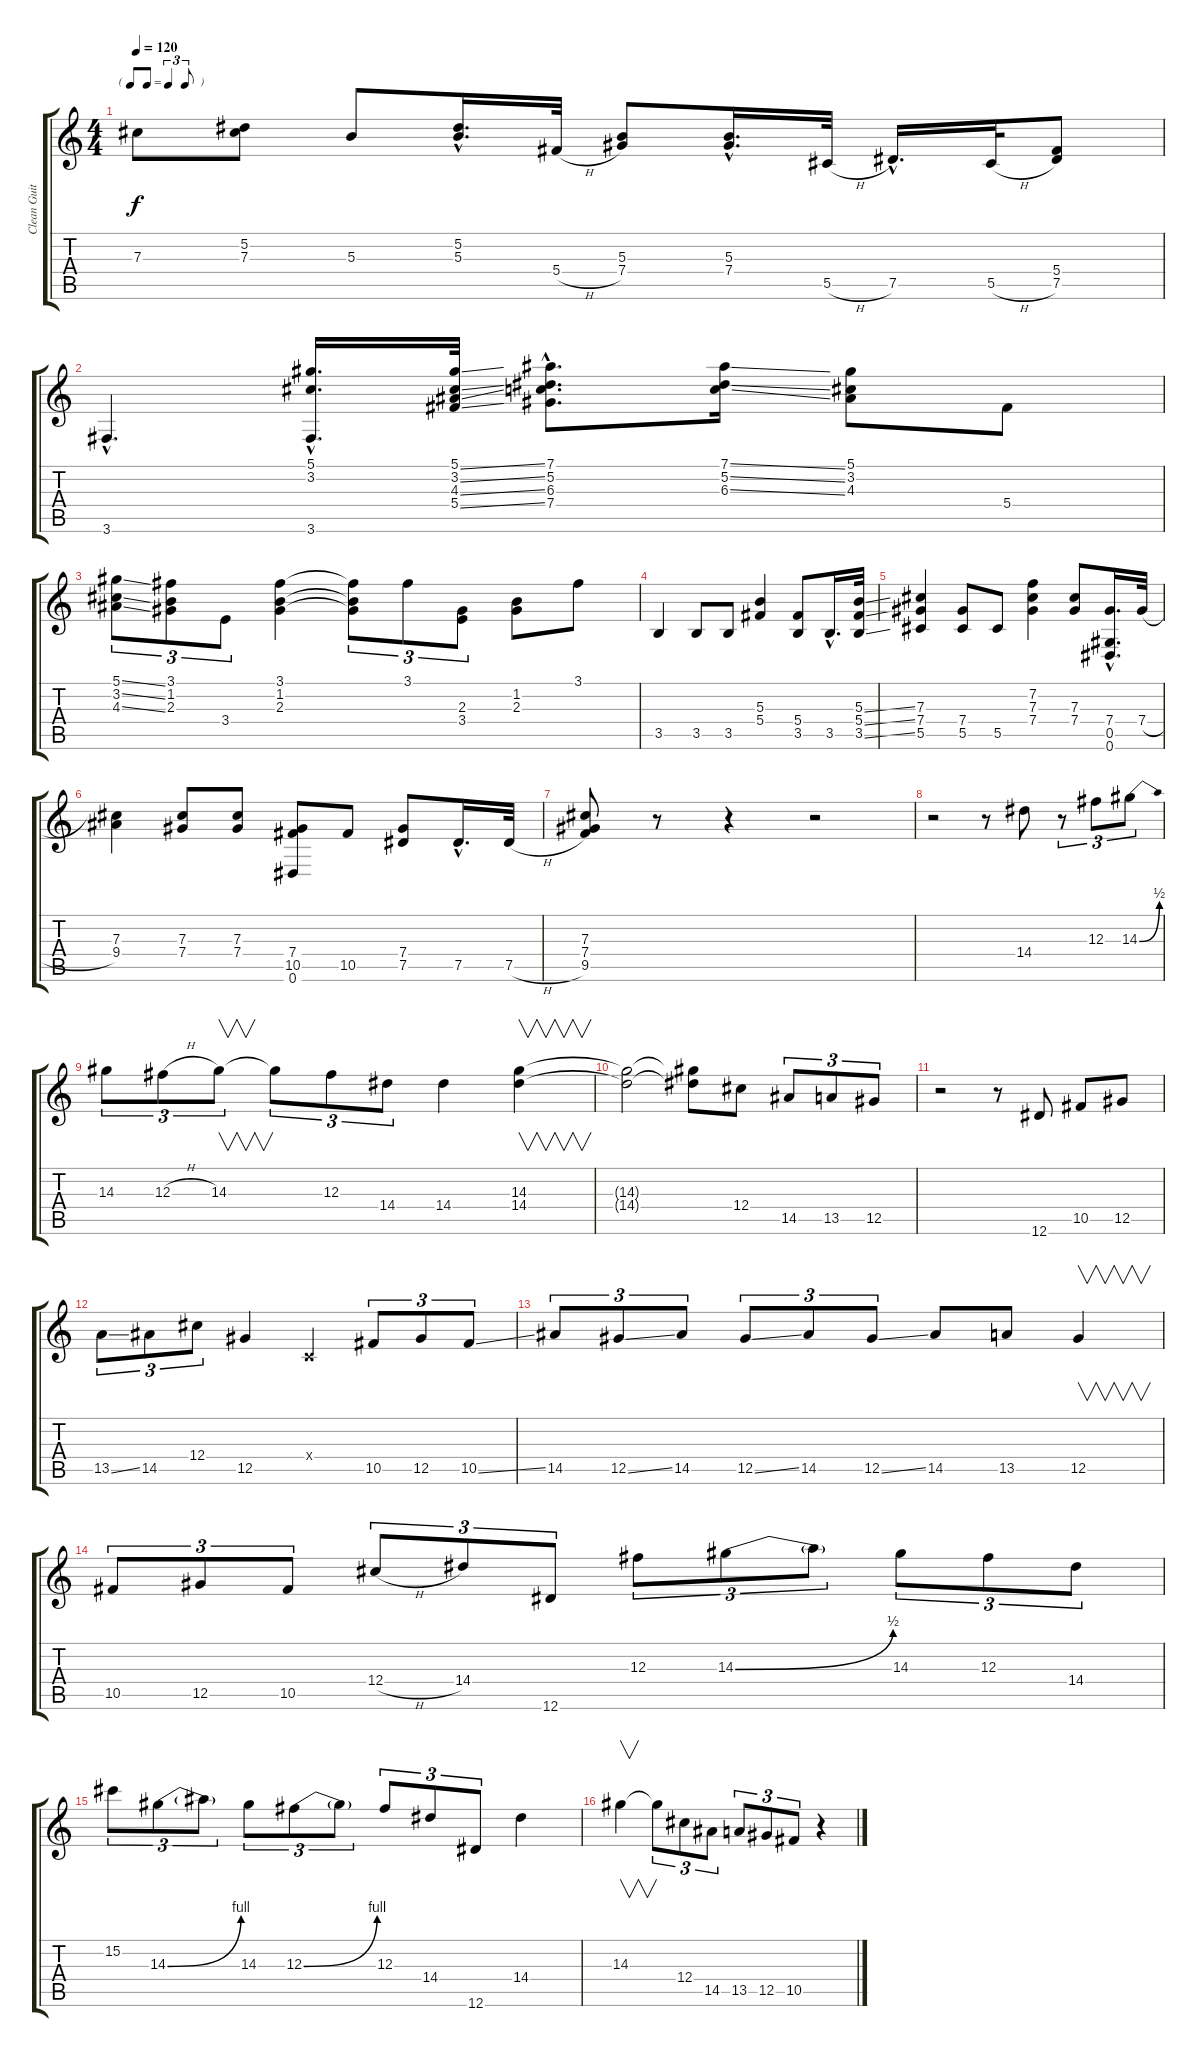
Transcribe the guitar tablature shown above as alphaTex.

\track ("Clean Guitar" "Clean Guit") {instrument electricguitarjazz}
\staff {score tabs}
\tuning (Eb4 Bb3 Gb3 Db3 Ab2 Eb2) {hide}
\ts (4 4)
\tf triplet8th
\tempo 120
\clef g2
\ks c
7.3.8{dy f} (5.2 7.3).8 5.3.8 (5.2{hac} 5.3{hac}).16{d} 5.4{h}.32 (5.3 7.4).8 (5.3{hac} 7.4{hac}).16{d} 5.5{h}.32 7.5{hac}.16{d} 5.5{h}.32 (5.4 7.5).8 |
3.6{hac}.4{d} (5.1{hac} 3.2{hac} 3.6{hac}).16{d} (5.1{ss} 3.2{ss} 4.3{ss} 5.4{ss}).32 (7.1{hac} 5.2{hac} 6.3{hac} 7.4{hac}).8{d} (7.1{ss} 5.2{ss} 6.3{ss}).16 (5.1 3.2 4.3).8 5.4.8 |
(5.1{ss} 3.2{ss} 4.3{ss}).8{tu (3 2)} (3.1 1.2 2.3).8{tu (3 2)} 3.4.8{tu (3 2)} (3.1 1.2 2.3).4 (3.1{t} 1.2{t} 2.3{t}).8{tu (3 2)} 3.1.8{tu (3 2)} (2.3 3.4).8{tu (3 2)} (1.2 2.3).8 3.1.8 |
3.5.4 3.5.8 3.5.8 (5.3 5.4).4 (5.4 3.5).8 3.5{hac}.16{d} (5.3{ss} 5.4{ss} 3.5{ss}).32 |
(7.3 7.4 5.5).4 (7.4 5.5).8 5.5.8 (7.2 7.3 7.4).4 (7.3 7.4).8 (7.4{hac} 0.5{hac} 0.6{hac}).16{d} 7.4{h}.32 |
(7.3 9.4).4 (7.3 7.4).8 (7.3 7.4).8 (7.4 10.5 0.6).8 10.5.8 (7.4 7.5).8 7.5{hac}.16{d} 7.5{h}.32 |
(7.3 7.4 9.5).8 r.8 r.4 r.2 |
r.2 r.8 14.4.8 r.8{tu (3 2)} 12.3.8{tu (3 2)} 14.3{be (bend 0 0 60 2)}.8{tu (3 2)} |
14.3.8{tu (3 2)} 12.3{h}.8{tu (3 2)} 14.3.8{v tu (3 2)} 14.3{t}.8{tu (3 2)} 12.3.8{tu (3 2)} 14.4.8{tu (3 2)} 14.4.4 (14.3 14.4).4{v} |
(14.3{t} 14.4{t}).2 (14.3{t} 14.4{t}).8 12.4.8 14.5.8{tu (3 2)} 13.5.8{tu (3 2)} 12.5.8{tu (3 2)} |
r.2 r.8 12.6.8 10.5.8 12.5.8 |
13.5{ss}.8{tu (3 2)} 14.5.8{tu (3 2)} 12.4.8{tu (3 2)} 12.5.4 -1.4{x}.4 10.5.8{tu (3 2)} 12.5.8{tu (3 2)} 10.5{ss}.8{tu (3 2)} |
14.5.8{tu (3 2)} 12.5{ss}.8{tu (3 2)} 14.5.8{tu (3 2)} 12.5{ss}.8{tu (3 2)} 14.5.8{tu (3 2)} 12.5{ss}.8{tu (3 2)} 14.5.8 13.5.8 12.5.4{v} |
10.5.8{tu (3 2)} 12.5.8{tu (3 2)} 10.5.8{tu (3 2)} 12.4{h}.8{tu (3 2)} 14.4.8{tu (3 2)} 12.6.8{tu (3 2)} 12.3.8{tu (3 2)} 14.3{be (bend 0 0 60 2)}.8{tu (3 2)} 14.3{t}.8{tu (3 2)} 14.3.8{tu (3 2)} 12.3.8{tu (3 2)} 14.4.8{tu (3 2)} |
15.2.8{tu (3 2)} 14.3{be (bend 0 0 60 4)}.8{tu (3 2)} 14.3{t}.8{tu (3 2)} 14.3.8{tu (3 2)} 12.3{be (bend 0 0 60 4)}.8{tu (3 2)} 12.3{t}.8{tu (3 2)} 12.3.8{tu (3 2)} 14.4.8{tu (3 2)} 12.6.8{tu (3 2)} 14.4.4 |
14.3.4{v} 14.3{t}.8{tu (3 2)} 12.4.8{tu (3 2)} 14.5.8{tu (3 2)} 13.5.8{tu (3 2)} 12.5.8{tu (3 2)} 10.5.8{tu (3 2)} r.4
